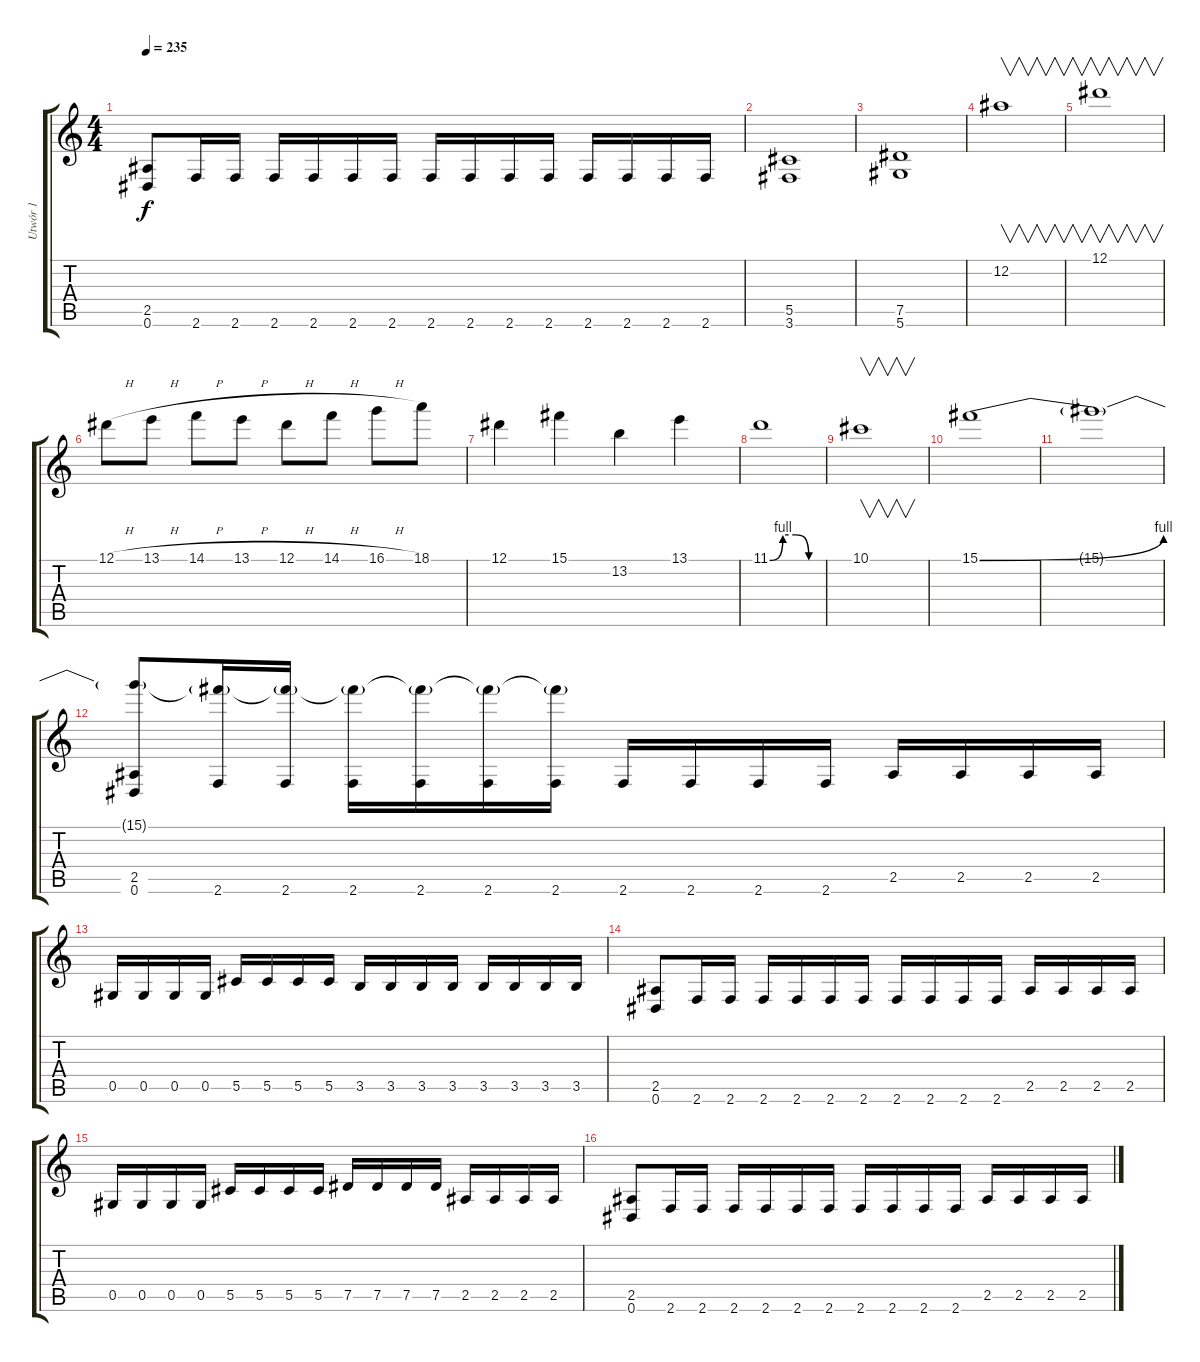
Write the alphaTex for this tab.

\track ("Utwór 1" "Utwór 1") {instrument distortionguitar}
\staff {score tabs}
\tuning (Eb4 Bb3 Gb3 Db3 Ab2 Eb2) {hide}
\ts (4 4)
\tempo 235
\clef g2
\ks c
(2.5 0.6).8{dy f} 2.6.16 2.6.16 2.6.16 2.6.16 2.6.16 2.6.16 2.6.16 2.6.16 2.6.16 2.6.16 2.6.16 2.6.16 2.6.16 2.6.16 |
(5.5 3.6).1 |
(7.5 5.6).1 |
12.2.1{v} |
12.1.1{v} |
12.1{h}.8 13.1{h}.8 14.1{h}.8 13.1{h}.8 12.1{h}.8 14.1{h}.8 16.1{h}.8 18.1.8 |
12.1.4 15.1.4 13.2.4 13.1.4 |
11.1{be (custom 0 0 15 4 30 4 45 0 60 0)}.1 |
10.1.1{v} |
15.1{be (bend 0 0 60 4)}.1 |
15.1{t}.1 |
(15.1{t} 2.5 0.6).8 (15.1{t} 2.6).16 (15.1{t} 2.6).16 (15.1{t} 2.6).16 (15.1{t} 2.6).16 (15.1{t} 2.6).16 (15.1{t} 2.6).16 2.6.16 2.6.16 2.6.16 2.6.16 2.5.16 2.5.16 2.5.16 2.5.16 |
0.5.16 0.5.16 0.5.16 0.5.16 5.5.16 5.5.16 5.5.16 5.5.16 3.5.16 3.5.16 3.5.16 3.5.16 3.5.16 3.5.16 3.5.16 3.5.16 |
(2.5 0.6).8 2.6.16 2.6.16 2.6.16 2.6.16 2.6.16 2.6.16 2.6.16 2.6.16 2.6.16 2.6.16 2.5.16 2.5.16 2.5.16 2.5.16 |
0.5.16 0.5.16 0.5.16 0.5.16 5.5.16 5.5.16 5.5.16 5.5.16 7.5.16 7.5.16 7.5.16 7.5.16 2.5.16 2.5.16 2.5.16 2.5.16 |
(2.5 0.6).8 2.6.16 2.6.16 2.6.16 2.6.16 2.6.16 2.6.16 2.6.16 2.6.16 2.6.16 2.6.16 2.5.16 2.5.16 2.5.16 2.5.16
